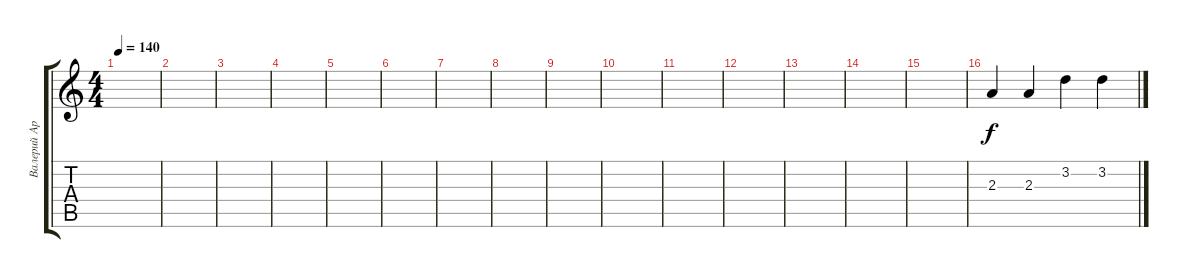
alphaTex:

\track ("Валерий Аркадин" "Валерий Ар") {instrument electricguitarclean}
\staff {score tabs}
\tuning (E4 B3 G3 D3 A2 E2) {hide}
\ts (4 4)
\tempo 140
\clef g2
\ks c
|
|
|
|
|
|
|
|
|
|
|
|
|
|
|
2.3.4 2.3.4 3.2.4 3.2.4
